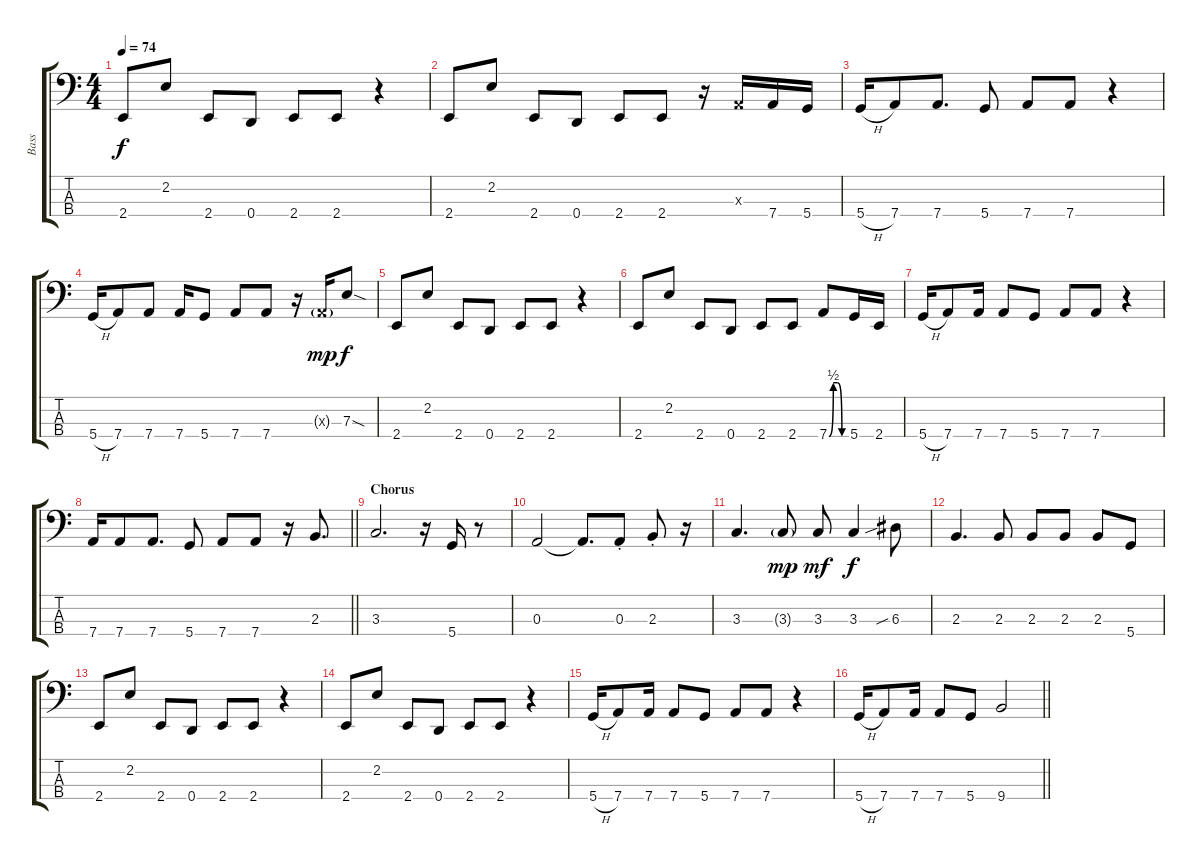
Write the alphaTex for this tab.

\track ("Bass" "Bass") {instrument electricbassfinger}
\staff {score tabs}
\tuning (G2 D2 A1 D1) {hide}
\ts (4 4)
\tempo 74
\clef f4
\ks c
2.4.8{dy f} 2.2.8 2.4.8 0.4.8 2.4.8 2.4.8 r.4 |
2.4.8 2.2.8 2.4.8 0.4.8 2.4.8 2.4.8 r.16 0.3{x}.16 7.4.16 5.4.16 |
5.4{h}.16 7.4.8 7.4.8{d} 5.4.8 7.4.8 7.4.8 r.4 |
5.4{h}.16 7.4.8 7.4.8 7.4.16 5.4.8 7.4.8 7.4.8 r.16 0.3{g x}.16{dy mp} 7.3{sod}.8{dy f} |
2.4.8 2.2.8 2.4.8 0.4.8 2.4.8 2.4.8 r.4 |
2.4.8 2.2.8 2.4.8 0.4.8 2.4.8 2.4.8 7.4{be (custom 0 0 15 2 30 2 45 0 60 0)}.8 5.4.16 2.4.16 |
5.4{h}.16 7.4.8 7.4.16 7.4.8 5.4.8 7.4.8 7.4.8 r.4 |
\barLineRight lightlight
7.4.16 7.4.8 7.4.8{d} 5.4.8 7.4.8 7.4.8 r.16 2.3.8{d} |
\section ("" "Chorus")
3.3.2{d} r.16 5.4.16 r.8 |
0.3.2 0.3{t}.8{d} 0.3{st}.8 2.3{st}.8 r.16 |
3.3.4{d} 3.3{g}.8{dy mp} 3.3.8{dy mf} 3.3.4{dy f} 6.3{sib}.8 |
2.3.4{d} 2.3.8 2.3.8 2.3.8 2.3.8 5.4.8 |
2.4.8 2.2.8 2.4.8 0.4.8 2.4.8 2.4.8 r.4 |
2.4.8 2.2.8 2.4.8 0.4.8 2.4.8 2.4.8 r.4 |
5.4{h}.16 7.4.8 7.4.16 7.4.8 5.4.8 7.4.8 7.4.8 r.4 |
\barLineRight lightlight
5.4{h}.16 7.4.8 7.4.16 7.4.8 5.4.8 9.4.2
